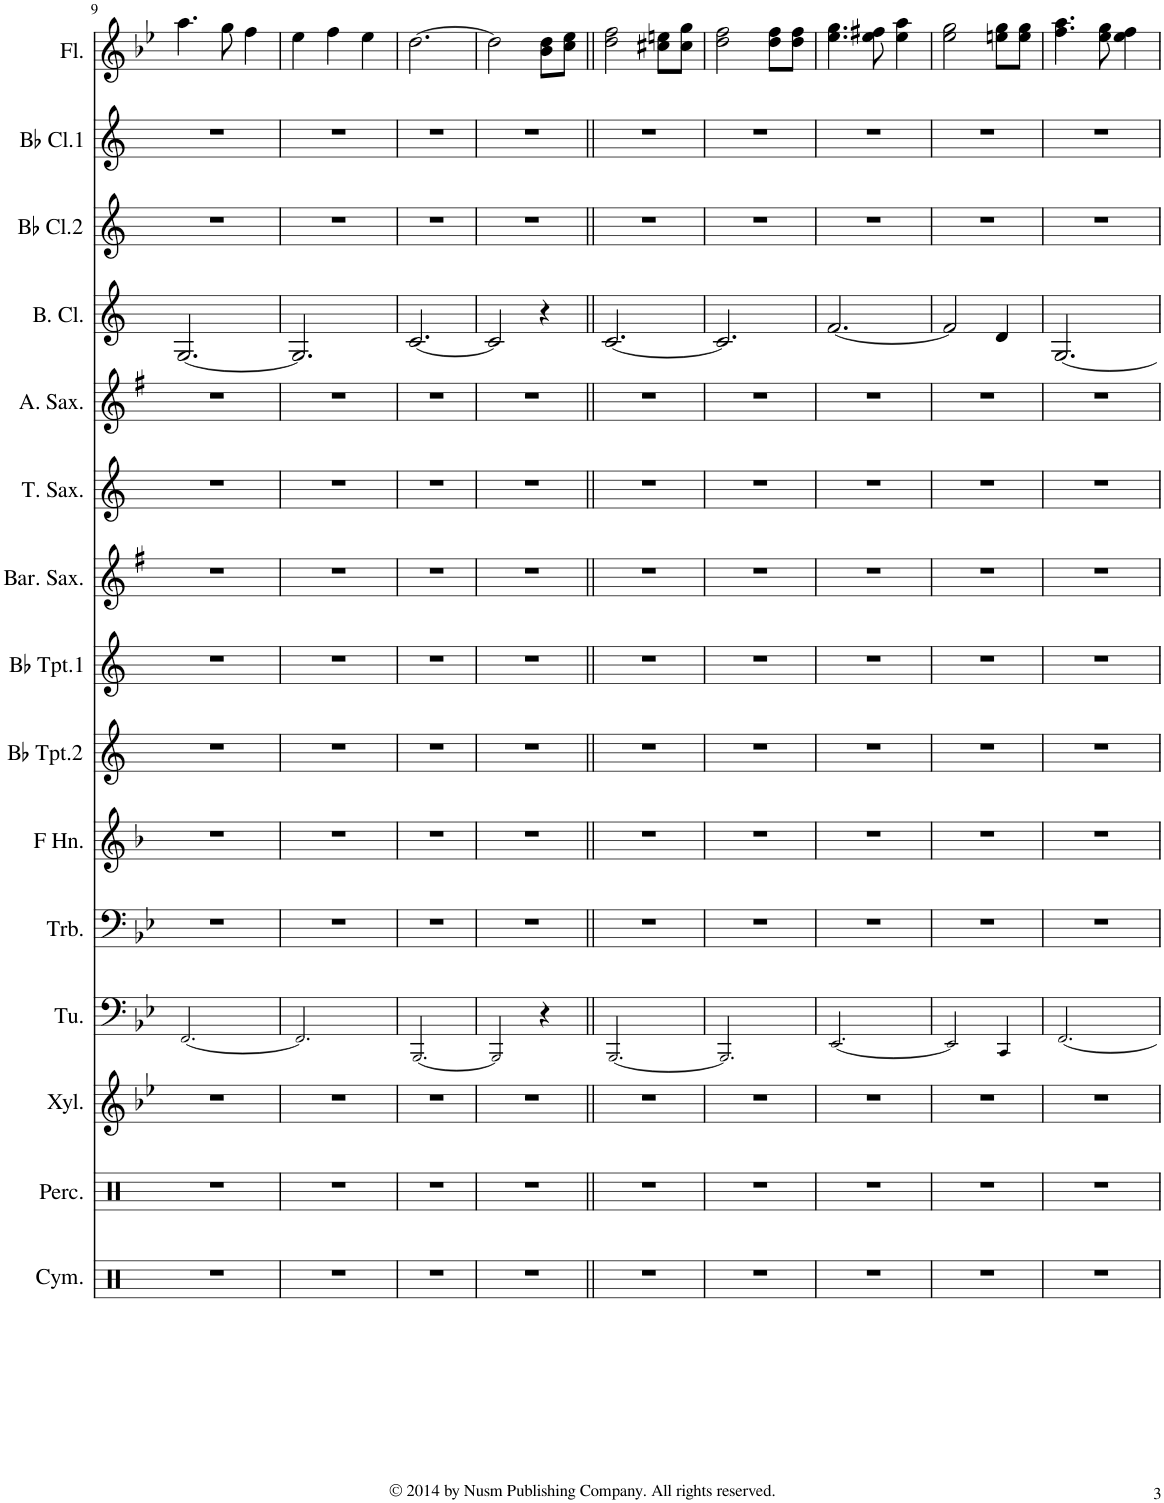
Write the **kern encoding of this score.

**kern	**kern	**kern	**kern	**kern	**kern	**kern	**kern	**kern	**kern	**kern	**kern	**kern	**kern	**kern
*part15	*part14	*part13	*part12	*part11	*part10	*part9	*part8	*part7	*part6	*part5	*part4	*part3	*part2	*part1
*staff15	*staff14	*staff13	*staff12	*staff11	*staff10	*staff9	*staff8	*staff7	*staff6	*staff5	*staff4	*staff3	*staff2	*staff1
*I"Cymbal	*I"Percussion	*I"Xylophone	*I"Tuba	*I"Trombone	*I"Horn in F	*I"Bb Trumpet 2	*I"Bb Trumpet 1	*I"Baritone Saxophone	*I"Tenor Saxophone	*I"Alto Saxophone	*I"Bass Clarinet	*I"Bb Clarinet 2	*I"Bb Clarinet 1	*I"Flute
*I'Cym.	*I'Perc.	*I'Xyl.	*I'Tu.	*I'Trb.	*	*I'Bb Tpt.2	*I'Bb Tpt.1	*I'Bar. Sax.	*I'T. Sax.	*I'A. Sax.	*I'B. Cl.	*I'Bb Cl.2	*I'Bb Cl.1	*I'Fl.
!!LO:PB:g=z
*clefX	*clefX	*clefG2	*clefF4	*clefF4	*clefG2	*clefG2	*clefG2	*clefG2	*clefG2	*clefG2	*clefG2	*clefG2	*clefG2	*clefG2
*	*	*Trd-8c-12	*	*	*Trd4c7	*Trd1c2	*Trd1c2	*Trd12c21	*Trd8c14	*Trd5c9	*Trd8c14	*Trd1c2	*Trd1c2	*
*k[]	*k[]	*k[b-e-]	*k[b-e-]	*k[b-e-]	*k[b-]	*k[]	*k[]	*k[f#]	*k[]	*k[f#]	*k[]	*k[]	*k[]	*k[b-e-]
*M3/4	*M3/4	*M3/4	*M3/4	*M3/4	*M3/4	*M3/4	*M3/4	*M3/4	*M3/4	*M3/4	*M3/4	*M3/4	*M3/4	*M3/4
=9	=9	=9	=9	=9	=9	=9	=9	=9	=9	=9	=9	=9	=9	=9
2.r	2.r	2.r	2.FF/	2.r	2.r	2.r	2.r	2.r	2.r	2.r	[2.G/	2.r	2.r	4.aa\
.	.	.	.	.	.	.	.	.	.	.	.	.	.	8gg\
.	.	.	.	.	.	.	.	.	.	.	.	.	.	4ff\
=10	=10	=10	=10	=10	=10	=10	=10	=10	=10	=10	=10	=10	=10	=10
2.r	2.r	2.r	2.FF/	2.r	2.r	2.r	2.r	2.r	2.r	2.r	2.G/]	2.r	2.r	4ee-\
.	.	.	.	.	.	.	.	.	.	.	.	.	.	4ff\
.	.	.	.	.	.	.	.	.	.	.	.	.	.	4ee-\
=11	=11	=11	=11	=11	=11	=11	=11	=11	=11	=11	=11	=11	=11	=11
2.r	2.r	2.r	2.BBB-/	2.r	2.r	2.r	2.r	2.r	2.r	2.r	[2.c/	2.r	2.r	[2.dd\
=12	=12	=12	=12	=12	=12	=12	=12	=12	=12	=12	=12	=12	=12	=12
2.r	2.r	2.r	2BBB-/	2.r	2.r	2.r	2.r	2.r	2.r	2.r	2c/]	2.r	2.r	2dd\]
.	.	.	4r	.	.	.	.	.	.	.	4r	.	.	8b-\ 8dd\L
.	.	.	.	.	.	.	.	.	.	.	.	.	.	8cc\ 8ee-\J
=13||	=13||	=13||	=13||	=13||	=13||	=13||	=13||	=13||	=13||	=13||	=13||	=13||	=13||	=13||
2.r	2.r	2.r	2.BBB-/	2.r	2.r	2.r	2.r	2.r	2.r	2.r	[2.c/	2.r	2.r	2dd\ 2ff\
.	.	.	.	.	.	.	.	.	.	.	.	.	.	8cc#X\ 8een\L
.	.	.	.	.	.	.	.	.	.	.	.	.	.	8cc#\ 8gg\J
=14	=14	=14	=14	=14	=14	=14	=14	=14	=14	=14	=14	=14	=14	=14
2.r	2.r	2.r	2.BBB-/	2.r	2.r	2.r	2.r	2.r	2.r	2.r	2.c/]	2.r	2.r	2dd\ 2ff\
.	.	.	.	.	.	.	.	.	.	.	.	.	.	8dd\ 8ff\L
.	.	.	.	.	.	.	.	.	.	.	.	.	.	8dd\ 8ff\J
=15	=15	=15	=15	=15	=15	=15	=15	=15	=15	=15	=15	=15	=15	=15
2.r	2.r	2.r	2.EE-/	2.r	2.r	2.r	2.r	2.r	2.r	2.r	[2.f/	2.r	2.r	4.ee-\ 4.gg\
.	.	.	.	.	.	.	.	.	.	.	.	.	.	8ee-\ 8ff#X\
.	.	.	.	.	.	.	.	.	.	.	.	.	.	4ee-\ 4aa\
=16	=16	=16	=16	=16	=16	=16	=16	=16	=16	=16	=16	=16	=16	=16
2.r	2.r	2.r	2EE-/	2.r	2.r	2.r	2.r	2.r	2.r	2.r	2f/]	2.r	2.r	2ee-\ 2gg\
.	.	.	4CC/	.	.	.	.	.	.	.	4d/	.	.	8een\ 8gg\L
.	.	.	.	.	.	.	.	.	.	.	.	.	.	8ee\ 8gg\J
=17	=17	=17	=17	=17	=17	=17	=17	=17	=17	=17	=17	=17	=17	=17
2.r	2.r	2.r	2.FF/	2.r	2.r	2.r	2.r	2.r	2.r	2.r	[2.G/	2.r	2.r	4.ff\ 4.aa\
.	.	.	.	.	.	.	.	.	.	.	.	.	.	8ee-\ 8gg\
.	.	.	.	.	.	.	.	.	.	.	.	.	.	4ee-\ 4ff\
=	=	=	=	=	=	=	=	=	=	=	=	=	=	=
*-	*-	*-	*-	*-	*-	*-	*-	*-	*-	*-	*-	*-	*-	*-
